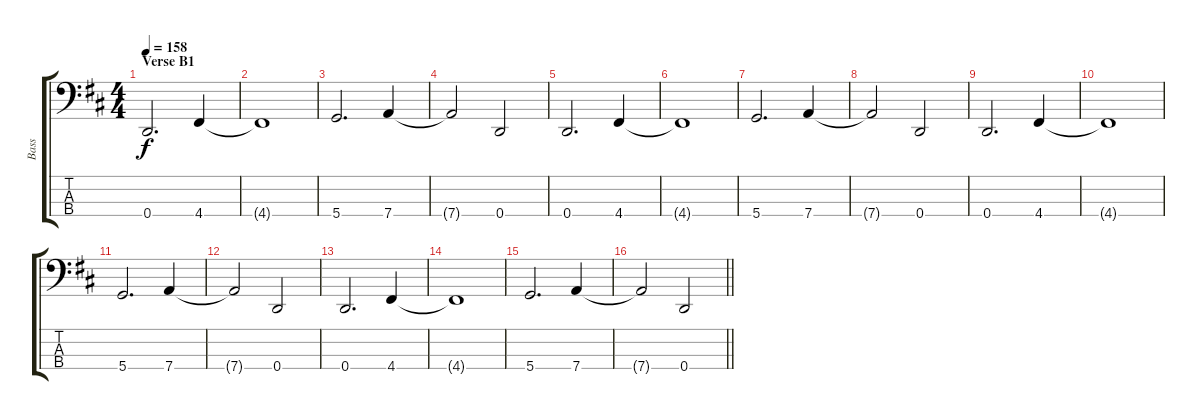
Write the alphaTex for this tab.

\track ("Bass" "Bass") {instrument electricbassfinger}
\staff {score tabs}
\tuning (G2 D2 A1 D1) {hide}
\ts (4 4)
\section ("" "Verse B1")
\tempo 158
\clef f4
\ks d
0.4.2{d dy f} 4.4.4 |
4.4{t}.1 |
5.4.2{d} 7.4.4 |
7.4{t}.2 0.4.2 |
0.4.2{d} 4.4.4 |
4.4{t}.1 |
5.4.2{d} 7.4.4 |
7.4{t}.2 0.4.2 |
0.4.2{d} 4.4.4 |
4.4{t}.1 |
5.4.2{d} 7.4.4 |
7.4{t}.2 0.4.2 |
0.4.2{d} 4.4.4 |
4.4{t}.1 |
5.4.2{d} 7.4.4 |
\barLineRight lightlight
7.4{t}.2 0.4.2
